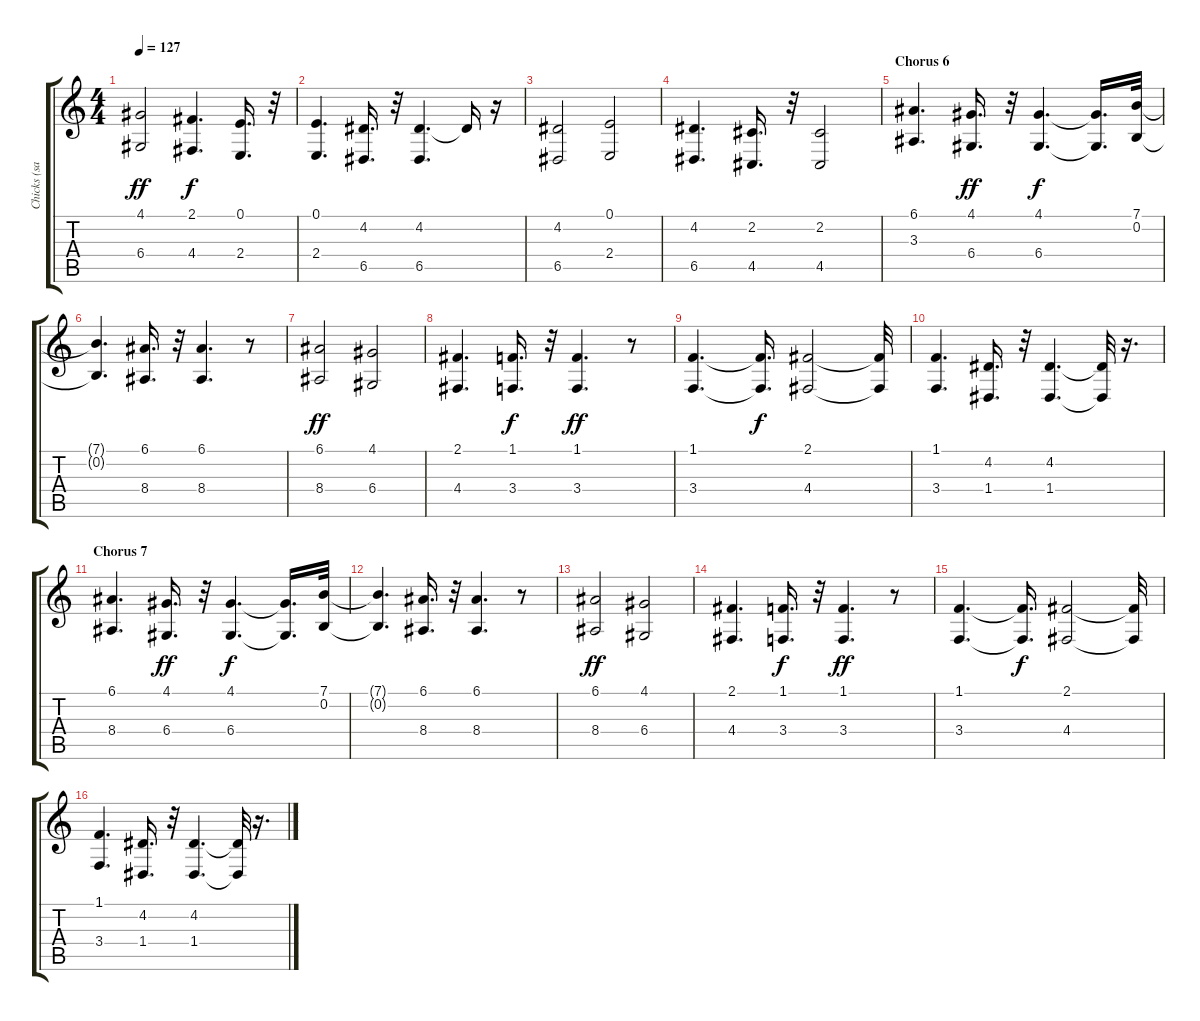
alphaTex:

\track ("Chicks (sail away)" "Chicks (sa") {instrument choiraahs}
\staff {score tabs}
\tuning (E4 B3 G3 D3 A2 E2) {hide}
\ts (4 4)
\tempo 127
\clef g2
\ks c
(4.1 6.4).2{dy ff} (2.1 4.4).4{d dy f} (0.1 2.4).16{d} r.32 |
(0.1 2.4).4{d} (4.2 6.5).16{d} r.32 (4.2 6.5).4{d} 4.2{t}.16 r.16 |
(4.2 6.5).2 (0.1 2.4).2 |
(4.2 6.5).4{d} (2.2 4.5).16{d} r.32 (2.2 4.5).2 |
\section ("" "Chorus 6")
(6.1 3.3).4{d} (4.1 6.4).16{d dy ff} r.32 (4.1 6.4).4{d dy f} (4.1{t} 6.4{t}).16{d} (7.1 0.2).32 |
(7.1{t} 0.2{t}).4{d} (6.1 8.4).16{d} r.32 (6.1 8.4).4{d} r.8 |
(6.1 8.4).2{dy ff} (4.1 6.4).2 |
(2.1 4.4).4{d} (1.1 3.4).16{d dy f} r.32 (1.1 3.4).4{d dy ff} r.8 |
(1.1 3.4).4{d} (1.1{t} 3.4{t}).16{d dy f} (2.1 4.4).2 (2.1{t} 4.4{t}).32 |
(1.1 3.4).4{d} (4.2 1.4).16{d} r.32 (4.2 1.4).4{d} (4.2{t} 1.4{t}).32 r.16{d} |
\section ("" "Chorus 7")
(6.1 8.4).4{d} (4.1 6.4).16{d dy ff} r.32 (4.1 6.4).4{d dy f} (4.1{t} 6.4{t}).16{d} (7.1 0.2).32 |
(7.1{t} 0.2{t}).4{d} (6.1 8.4).16{d} r.32 (6.1 8.4).4{d} r.8 |
(6.1 8.4).2{dy ff} (4.1 6.4).2 |
(2.1 4.4).4{d} (1.1 3.4).16{d dy f} r.32 (1.1 3.4).4{d dy ff} r.8 |
(1.1 3.4).4{d} (1.1{t} 3.4{t}).16{d dy f} (2.1 4.4).2 (2.1{t} 4.4{t}).32 |
(1.1 3.4).4{d} (4.2 1.4).16{d} r.32 (4.2 1.4).4{d} (4.2{t} 1.4{t}).32 r.16{d}
